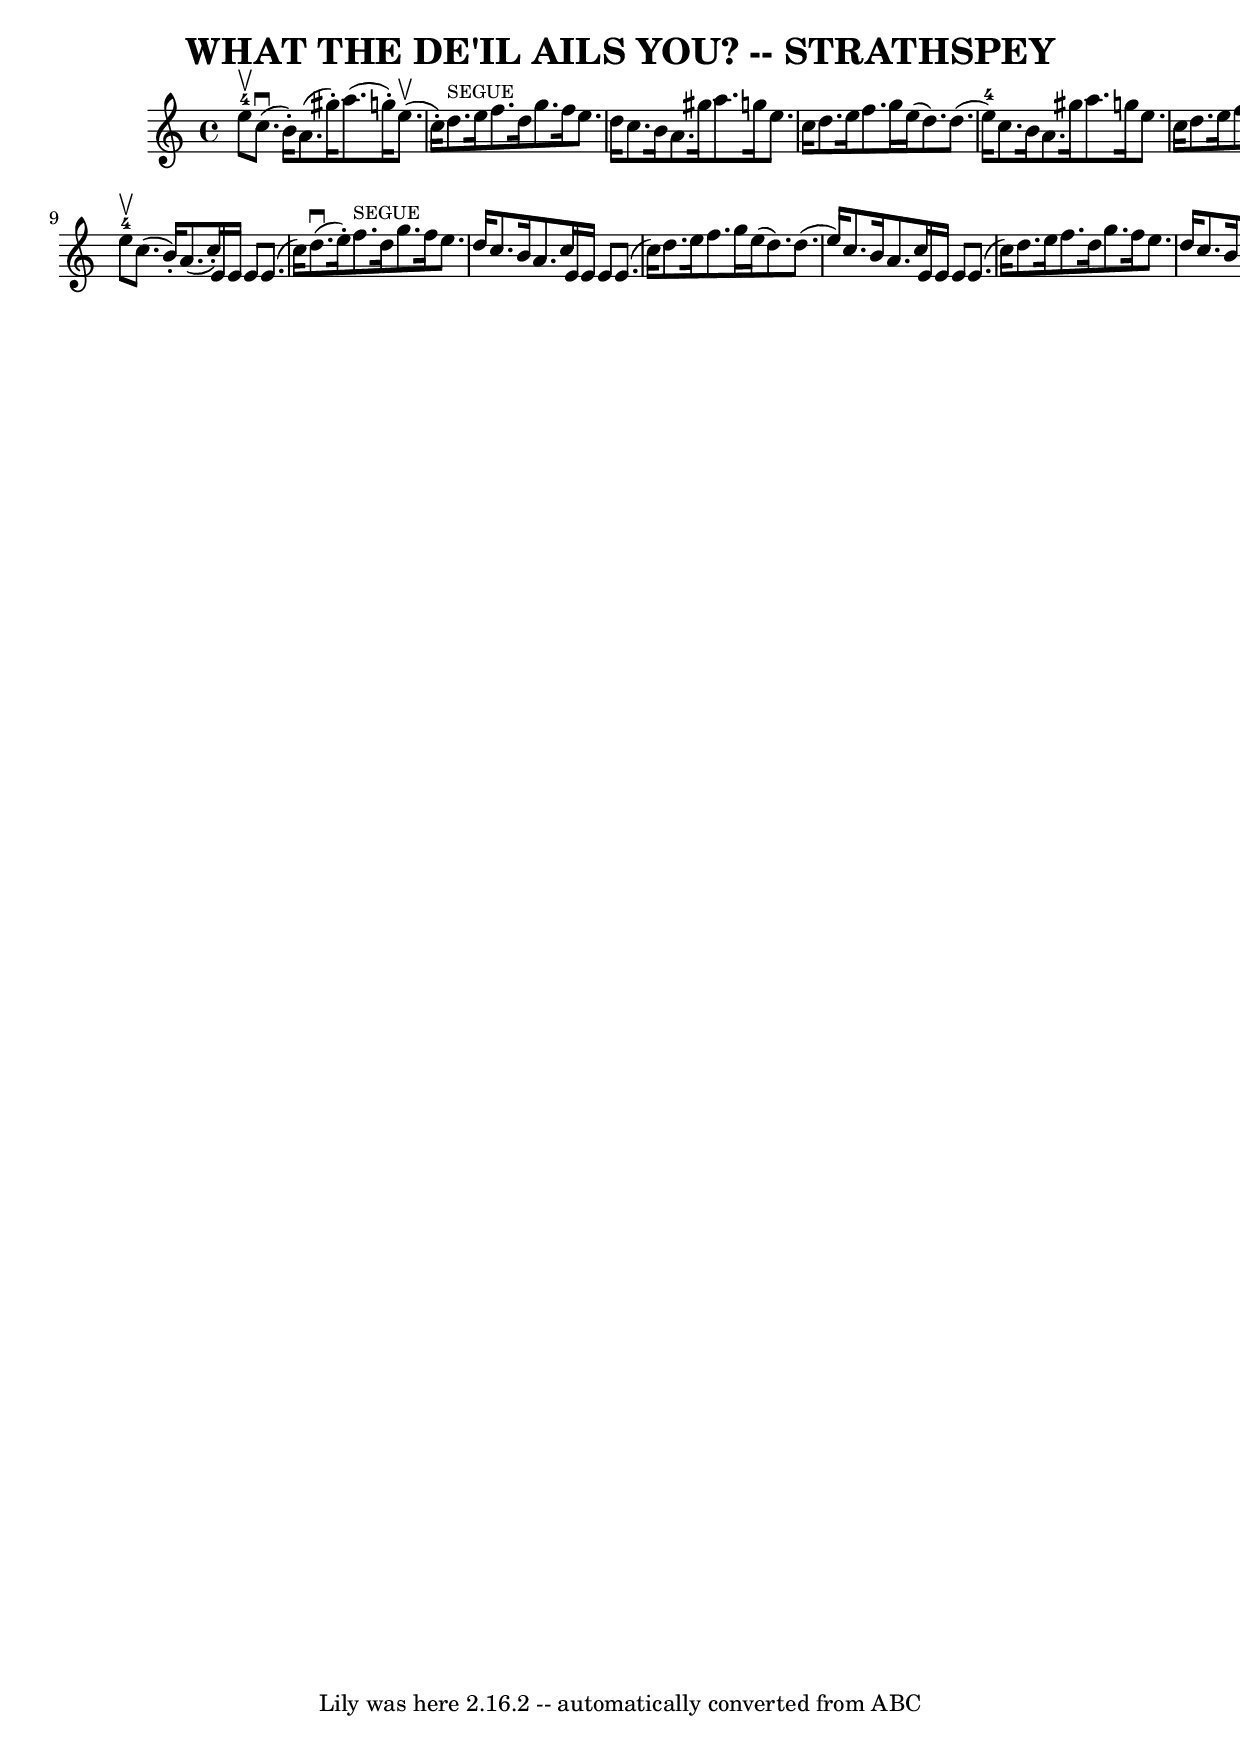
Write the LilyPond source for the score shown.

\version "2.7.40"
\include "Mammoth.ily"
\header {
	book = "Ryan's Mammoth Collection of Fiddle Tunes"
	composer = ""
	crossRefNumber = "1"
	footnotes = ""
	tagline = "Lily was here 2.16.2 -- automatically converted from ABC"
	title = "WHAT THE DE'IL AILS YOU? -- STRATHSPEY"
}
voicedefault =  {
\set Score.defaultBarType = "empty"

 \override Staff.TimeSignature #'style = #'C
 \time 4/4 \key a \minor e''8-4^\upbow   |
 c''8. (^\downbow 
 b'16 -.) a'8. (gis''16 -.) a''8. (g''!16 -.) e''8. 
(^\upbow c''16 -.)   |
 d''8.^\segue e''16 f''8. d''16  
 g''8. f''16 e''8. d''16    |
 c''8. b'16 a'8.    
gis''16 a''8. g''!16 e''8. c''16    |
 d''8. e''16    
f''8. g''16 e''16 (d''8.) d''8. (e''16-4)   |
     
c''8. b'16 a'8. gis''16 a''8. g''!16 e''8. c''16    
|
 d''8. e''16 f''8. d''16 g''8. f''16 e''8. d''16 
   |
 c''8. b'16 a'8. gis''16 a''8. g''!16 e''8.    
c''16    |
 d''8. e''16 f''8. g''16 e''16 (c''8.)   
c''8    \bar "|." e''8-4^\upbow   |
 c''8. (b'16 -.)   
a'8. (c''16 -.) e'16 e'16 e'8 e'8. (c''16)   |
     
d''8. (^\downbow e''16 -.) f''8.^\segue d''16 g''8. f''16    
e''8. d''16    |
 c''8. b'16 a'8. c''16 e'16 e'16   
 e'8 e'8. (c''16)   |
 d''8. e''16 f''8. g''16    
e''16 (d''8.) d''8. (e''16)   |
 c''8. b'16 a'8.  
 c''16 e'16 e'16 e'8 e'8. (c''16)   |
 d''8.    
e''16 f''8. d''16 g''8. f''16 e''8. d''16    |
     
c''8. b'16 a'8. c''16 e'16 e'16 e'8 e'8. (c''16)   
|
 d''8. e''16 f''8. g''16 e''16 (c''8.) c''8    
\bar "|."   
}

\score{
    <<

	\context Staff="default"
	{
	    \voicedefault 
	}

    >>
	\layout {
	}
	\midi {}
}
